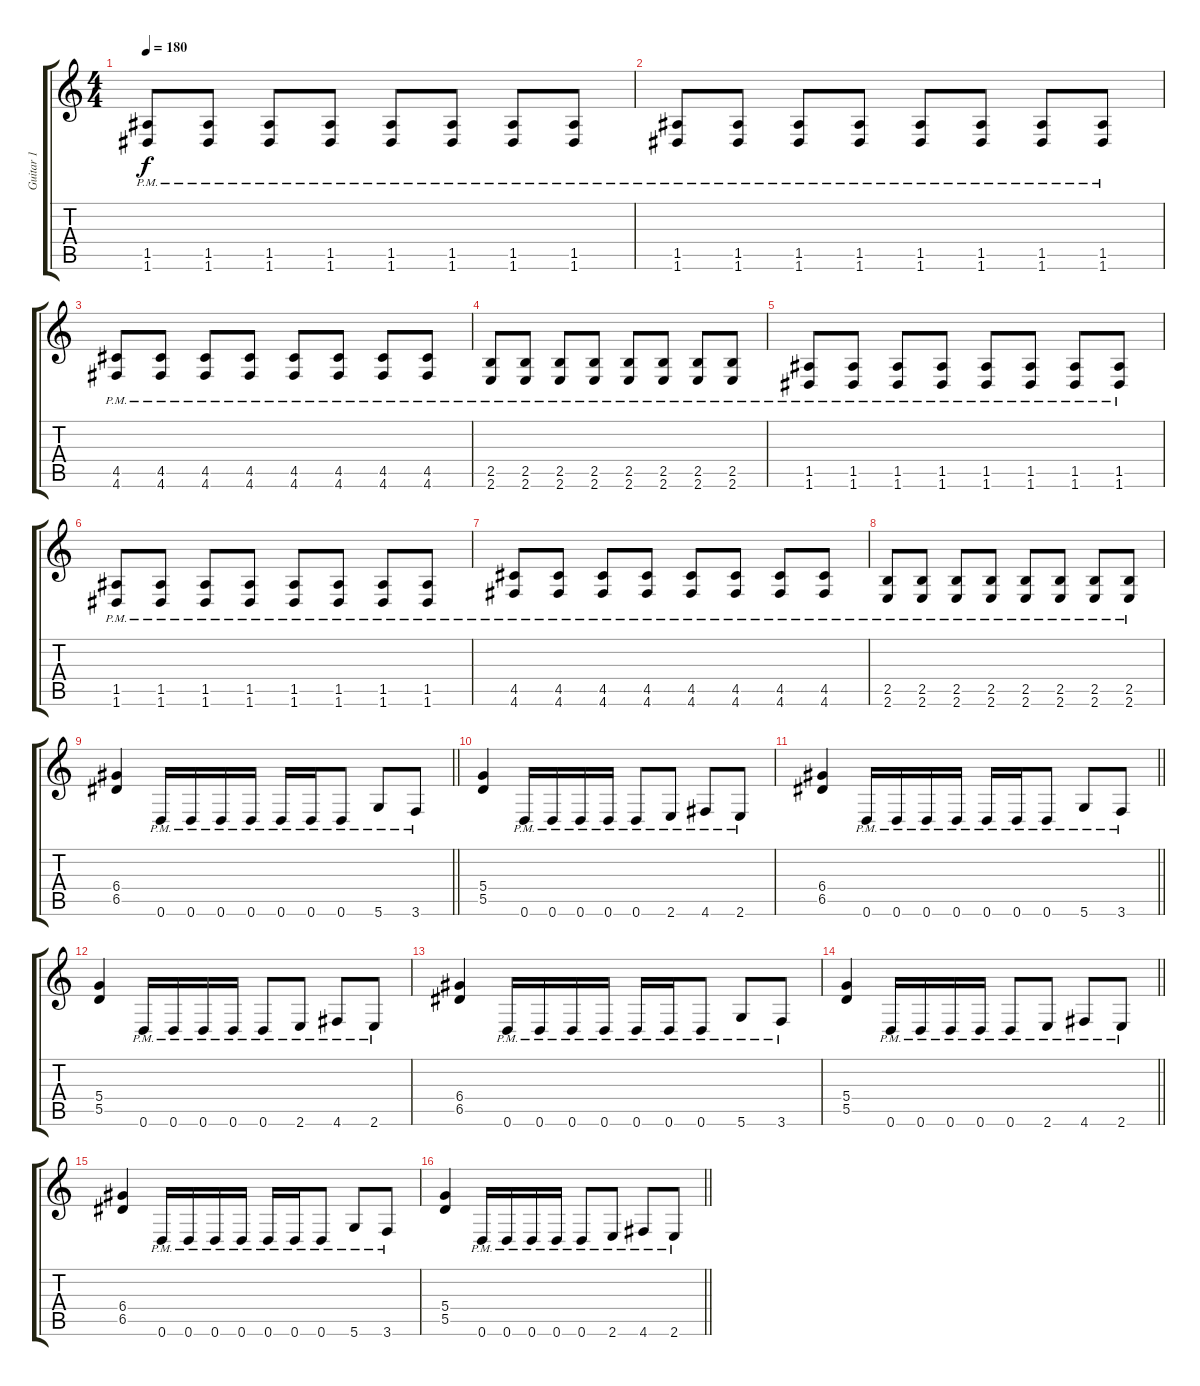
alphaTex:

\track ("Guitar 1" "Guitar 1") {instrument overdrivenguitar}
\staff {score tabs}
\tuning (E4 B3 G3 D3 A2 D2) {hide}
\ts (4 4)
\tempo 180
\clef g2
\ks c
(1.5{pm} 1.6{pm}).8{dy f} (1.5{pm} 1.6{pm}).8 (1.5{pm} 1.6{pm}).8 (1.5{pm} 1.6{pm}).8 (1.5{pm} 1.6{pm}).8 (1.5{pm} 1.6{pm}).8 (1.5{pm} 1.6{pm}).8 (1.5{pm} 1.6{pm}).8 |
(1.5{pm} 1.6{pm}).8 (1.5{pm} 1.6{pm}).8 (1.5{pm} 1.6{pm}).8 (1.5{pm} 1.6{pm}).8 (1.5{pm} 1.6{pm}).8 (1.5{pm} 1.6{pm}).8 (1.5{pm} 1.6{pm}).8 (1.5{pm} 1.6{pm}).8 |
(4.5{pm} 4.6{pm}).8 (4.5{pm} 4.6{pm}).8 (4.5{pm} 4.6{pm}).8 (4.5{pm} 4.6{pm}).8 (4.5{pm} 4.6{pm}).8 (4.5{pm} 4.6{pm}).8 (4.5{pm} 4.6{pm}).8 (4.5{pm} 4.6{pm}).8 |
(2.5{pm} 2.6{pm}).8 (2.5{pm} 2.6{pm}).8 (2.5{pm} 2.6{pm}).8 (2.5{pm} 2.6{pm}).8 (2.5{pm} 2.6{pm}).8 (2.5{pm} 2.6{pm}).8 (2.5{pm} 2.6{pm}).8 (2.5{pm} 2.6{pm}).8 |
(1.5{pm} 1.6{pm}).8 (1.5{pm} 1.6{pm}).8 (1.5{pm} 1.6{pm}).8 (1.5{pm} 1.6{pm}).8 (1.5{pm} 1.6{pm}).8 (1.5{pm} 1.6{pm}).8 (1.5{pm} 1.6{pm}).8 (1.5{pm} 1.6{pm}).8 |
(1.5{pm} 1.6{pm}).8 (1.5{pm} 1.6{pm}).8 (1.5{pm} 1.6{pm}).8 (1.5{pm} 1.6{pm}).8 (1.5{pm} 1.6{pm}).8 (1.5{pm} 1.6{pm}).8 (1.5{pm} 1.6{pm}).8 (1.5{pm} 1.6{pm}).8 |
(4.5{pm} 4.6{pm}).8 (4.5{pm} 4.6{pm}).8 (4.5{pm} 4.6{pm}).8 (4.5{pm} 4.6{pm}).8 (4.5{pm} 4.6{pm}).8 (4.5{pm} 4.6{pm}).8 (4.5{pm} 4.6{pm}).8 (4.5{pm} 4.6{pm}).8 |
(2.5{pm} 2.6{pm}).8 (2.5{pm} 2.6{pm}).8 (2.5{pm} 2.6{pm}).8 (2.5{pm} 2.6{pm}).8 (2.5{pm} 2.6{pm}).8 (2.5{pm} 2.6{pm}).8 (2.5{pm} 2.6{pm}).8 (2.5{pm} 2.6{pm}).8 |
\barLineRight lightlight
(6.4 6.5).4 0.6{pm}.16 0.6{pm}.16 0.6{pm}.16 0.6{pm}.16 0.6{pm}.16 0.6{pm}.16 0.6{pm}.8 5.6{pm}.8 3.6{pm}.8 |
(5.4 5.5).4 0.6{pm}.16 0.6{pm}.16 0.6{pm}.16 0.6{pm}.16 0.6{pm}.8 2.6{pm}.8 4.6{pm}.8 2.6{pm}.8 |
\barLineRight lightlight
(6.4 6.5).4 0.6{pm}.16 0.6{pm}.16 0.6{pm}.16 0.6{pm}.16 0.6{pm}.16 0.6{pm}.16 0.6{pm}.8 5.6{pm}.8 3.6{pm}.8 |
(5.4 5.5).4 0.6{pm}.16 0.6{pm}.16 0.6{pm}.16 0.6{pm}.16 0.6{pm}.8 2.6{pm}.8 4.6{pm}.8 2.6{pm}.8 |
(6.4 6.5).4 0.6{pm}.16 0.6{pm}.16 0.6{pm}.16 0.6{pm}.16 0.6{pm}.16 0.6{pm}.16 0.6{pm}.8 5.6{pm}.8 3.6{pm}.8 |
\barLineRight lightlight
(5.4 5.5).4 0.6{pm}.16 0.6{pm}.16 0.6{pm}.16 0.6{pm}.16 0.6{pm}.8 2.6{pm}.8 4.6{pm}.8 2.6{pm}.8 |
(6.4 6.5).4 0.6{pm}.16 0.6{pm}.16 0.6{pm}.16 0.6{pm}.16 0.6{pm}.16 0.6{pm}.16 0.6{pm}.8 5.6{pm}.8 3.6{pm}.8 |
\barLineRight lightlight
(5.4 5.5).4 0.6{pm}.16 0.6{pm}.16 0.6{pm}.16 0.6{pm}.16 0.6{pm}.8 2.6{pm}.8 4.6{pm}.8 2.6{pm}.8
